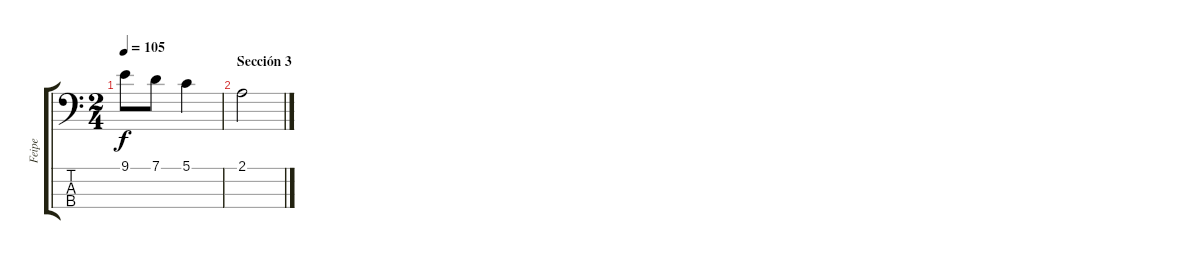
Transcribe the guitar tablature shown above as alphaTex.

\track ("Feipe" "Feipe") {instrument electricbassfinger}
\staff {score tabs}
\tuning (G2 D2 A1 E1) {hide}
\ts (2 4)
\tempo 105
\clef f4
\ks c
9.1.8{dy f} 7.1.8 5.1.4 |
\section ("" "Sección 3")
2.1.2
